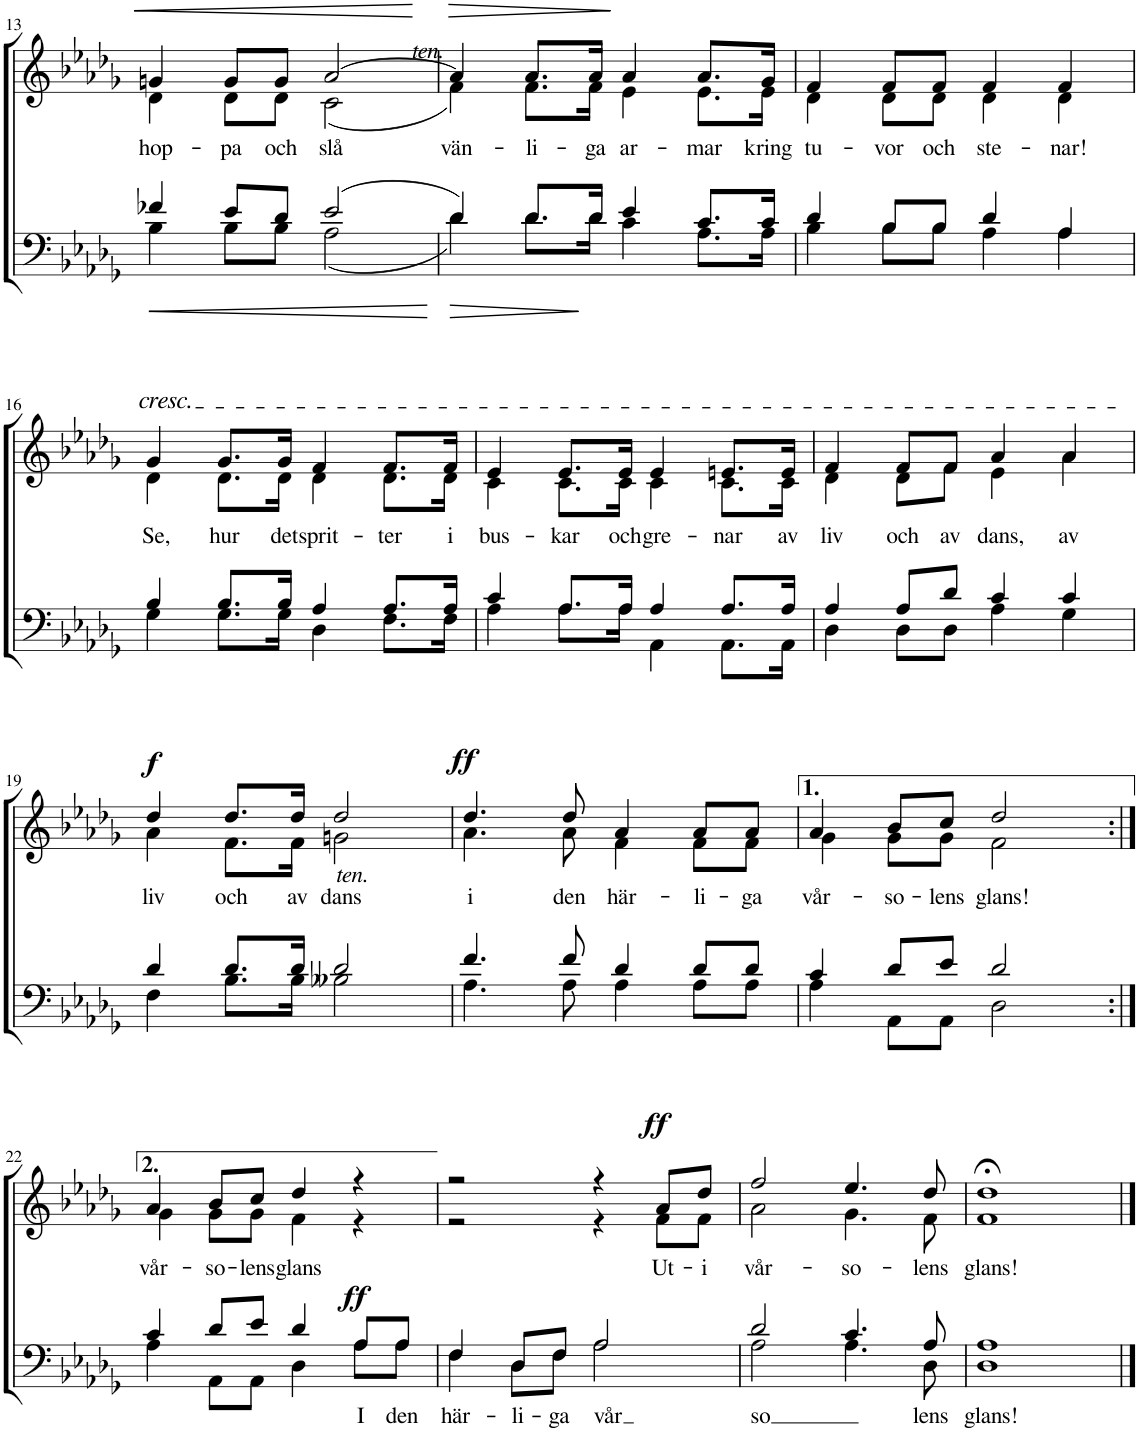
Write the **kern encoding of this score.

**kern	**text	**dynam	**kern	**text	**dynam
*part2	*part2	*part2	*part1	*part1	*part1
*staff2	*staff2	*staff2	*staff1	*staff1	*staff1
*I"T B	*	*	*I"S A	*	*
!!LO:PB:g=z
*clefF4	*	*	*clefG2	*	*
*k[b-e-a-d-g-]	*	*	*k[b-e-a-d-g-]	*	*
*M4/4	*	*	*M4/4	*	*
*met(c)	*	*	*met(c)	*	*
=13	=13	=13	=13	=13	=13
!	!	!LO:HP:b	!	!LO:LY:b	!LO:HP:b
*^	*	*	*^	*	*
4f-X/	4B-\	.	<	4gn/	4d-\	hop-	<
!	!	!	!	!	!	!LO:LY:b	!
8e-/L	8B-\L	.	.	8g/L	8d-\L	-pa	.
!	!	!	!	!	!	!LO:LY:b	!
8d-/J	8B-\J	.	.	8g/J	8d-\J	och	.
!	!	!	!	!	!	!LO:LY:b	!
(2e-/	(2A-\	.	.	[2a-/	(2c\	slå	.
*v	*v	*	*	*	*	*	*
*	*	*	*v	*v	*	*
.	.	[	.	.	[
=14	=14	=14	=14	=14	=14
!	!	!	!LO:TX:b:i:t=ten.	!	!
!	!	!LO:HP:b	!	!LO:LY:b	!LO:HP:b
*^	*	*	*^	*	*
4d-/)	4d-\)	.	>	4a-/]	4f\)	vän-	>
!	!	!	!	!	!	!LO:LY:b	!
8.d-/L	8.d-\L	.	.	8.a-/L	8.f\L	-li-	.
!	!	!	!	!	!	!LO:LY:b	!
16d-/Jk	16d-\Jk	.	]	16a-/Jk	16f\Jk	-ga	.
!	!	!	!	!	!	!LO:LY:b	!
4e-/	4c\	.	.	4a-/	4e-\	ar-	]
!	!	!	!	!	!	!LO:LY:b	!
8.c/L	8.A-\L	.	.	8.a-/L	8.e-\L	-mar	.
!	!	!	!	!	!	!LO:LY:b	!
16c/Jk	16A-\Jk	.	.	16g-/Jk	16e-\Jk	kring	.
=15	=15	=15	=15	=15	=15	=15	=15
!	!	!	!	!	!	!LO:LY:b	!
4d-/	4B-\	.	.	4f/	4d-\	tu-	.
!	!	!	!	!	!	!LO:LY:b	!
8B-/L	8B-\L	.	.	8f/L	8d-\L	-vor	.
!	!	!	!	!	!	!LO:LY:b	!
8B-/J	8B-\J	.	.	8f/J	8d-\J	och	.
!	!	!	!	!	!	!LO:LY:b	!
4d-/	4A-\	.	.	4f/	4d-\	ste-	.
!	!	!	!	!	!	!LO:LY:b	!
4A-/	4A-\	.	.	4f/	4d-\	-nar!	.
!!LO:LB:g=z	!!
=16	=16	=16	=16	=16	=16	=16	=16
!	!	!	!	!LO:TX:a:i:t=cresc.	!	!	!
!	!	!	!	!	!	!LO:LY:b	!
4B-/	4G-\	.	.	4g-/	4d-\	Se,	.
!	!	!	!	!	!	!LO:LY:b	!
8.B-/L	8.G-\L	.	.	8.g-/L	8.d-\L	hur	.
!	!	!	!	!	!	!LO:LY:b	!
16B-/Jk	16G-\Jk	.	.	16g-/Jk	16d-\Jk	det	.
!	!	!	!	!	!	!LO:LY:b	!
4A-/	4D-\	.	.	4f/	4d-\	sprit-	.
!	!	!	!	!	!	!LO:LY:b	!
8.A-/L	8.F\L	.	.	8.f/L	8.d-\L	-ter	.
!	!	!	!	!	!	!LO:LY:b	!
16A-/Jk	16F\Jk	.	.	16f/Jk	16d-\Jk	i	.
=17	=17	=17	=17	=17	=17	=17	=17
!	!	!	!	!	!	!LO:LY:b	!
4c/	4A-\	.	.	4e-/	4c\	bus-	.
!	!	!	!	!	!	!LO:LY:b	!
8.A-/L	8.A-\L	.	.	8.e-/L	8.c\L	-kar	.
!	!	!	!	!	!	!LO:LY:b	!
16A-/Jk	16A-\Jk	.	.	16e-/Jk	16c\Jk	och	.
!	!	!	!	!	!	!LO:LY:b	!
4A-/	4AA-\	.	.	4e-/	4c\	gre-	.
!	!	!	!	!	!	!LO:LY:b	!
8.A-/L	8.AA-\L	.	.	8.en/L	8.c\L	-nar	.
!	!	!	!	!	!	!LO:LY:b	!
16A-/Jk	16AA-\Jk	.	.	16e/Jk	16c\Jk	av	.
=18	=18	=18	=18	=18	=18	=18	=18
!	!	!	!	!	!	!LO:LY:b	!
4A-/	4D-\	.	.	4f/	4d-\	liv	.
!	!	!	!	!	!	!LO:LY:b	!
8A-/L	8D-\L	.	.	8f/L	8d-\L	och	.
!	!	!	!	!	!	!LO:LY:b	!
8d-/J	8D-\J	.	.	8f/J	8f\J	av	.
!	!	!	!	!	!	!LO:LY:b	!
4c/	4A-\	.	.	4a-/	4e-\	dans,	.
!	!	!	!	!	!	!LO:LY:b	!
4c/	4G-\	.	.	4a-/	4a-\	av	.
!!LO:LB:g=z	!!
=19	=19	=19	=19	=19	=19	=19	=19
!	!	!	!	!	!	!LO:LY:b	!LO:DY:a
4d-/	4F\	.	.	4dd-/	4a-\	liv	f
!	!	!	!	!	!	!LO:LY:b	!
8.d-/L	8.B-\L	.	.	8.dd-/L	8.f\L	och	.
!	!	!	!	!	!	!LO:LY:b	!
16d-/Jk	16B-\Jk	.	.	16dd-/Jk	16f\Jk	av	.
!	!	!	!	!LO:TX:b:i:t=ten.	!	!	!
!	!	!	!	!	!	!LO:LY:b	!
2d-/	2B--X\	.	.	2dd-/	2gn\	dans	.
=20	=20	=20	=20	=20	=20	=20	=20
!	!	!	!	!	!	!LO:LY:b	!LO:DY:a
4.f/	4.A-\	.	.	4.dd-/	4.a-\	i	ff
!	!	!	!	!	!	!LO:LY:b	!
8f/	8A-\	.	.	8dd-/	8a-\	den	.
!	!	!	!	!	!	!LO:LY:b	!
4d-/	4A-\	.	.	4a-/	4f\	här-	.
!	!	!	!	!	!	!LO:LY:b	!
8d-/L	8A-\L	.	.	8a-/L	8f\L	-li-	.
!	!	!	!	!	!	!LO:LY:b	!
8d-/J	8A-\J	.	.	8a-/J	8f\J	-ga	.
=21	=21	=21	=21	=21	=21	=21	=21
!	!	!	!	!	!	!LO:LY:b	!
4c/	4A-\	.	.	4a-/	4g-\	vår-	.
!	!	!	!	!	!	!LO:LY:b	!
8d-/L	8AA-\L	.	.	8b-/L	8g-\L	-so-	.
!	!	!	!	!	!	!LO:LY:b	!
8e-/J	8AA-\J	.	.	8cc/J	8g-\J	-lens	.
!	!	!	!	!	!	!LO:LY:b	!
2d-/	2D-\	.	.	2dd-/	2f\	glans!	.
!!LO:LB:g=z	!!
=22:|!	=22:|!	=22:|!	=22:|!	=22:|!	=22:|!	=22:|!	=22:|!
!	!	!	!	!	!	!LO:LY:b	!
4c/	4A-\	.	.	4a-/	4g-\	vår-	.
!	!	!	!	!	!	!LO:LY:b	!
8d-/L	8AA-\L	.	.	8b-/L	8g-\L	-so-	.
!	!	!	!	!	!	!LO:LY:b	!
8e-/J	8AA-\J	.	.	8cc/J	8g-\J	-lens	.
!	!	!	!	!	!	!LO:LY:b	!
4d-/	4D-\	.	.	4dd-/	4f\	glans	.
!	!	!LO:LY:b	!LO:DY:a	!	!	!	!
8A-/L	8A-\L	I	ff	4r	4r	.	.
!	!	!LO:LY:b	!	!	!	!	!
8A-/J	8A-\J	den	.	.	.	.	.
=23	=23	=23	=23	=23	=23	=23	=23
!	!	!LO:LY:b	!	!	!	!	!
4F/	4F\	här-	.	2r	2r	.	.
!	!	!LO:LY:b	!	!	!	!	!
8D-/L	8D-\L	-li-	.	.	.	.	.
!	!	!LO:LY:b	!	!	!	!	!
8F/J	8F\J	-ga	.	.	.	.	.
!	!	!LO:LY:b	!	!	!	!	!
2A-/	2A-\	vår	.	4r	4r	.	.
!	!	!	!	!	!	!LO:LY:b	!LO:DY:a
.	.	.	.	8a-/L	8f\L	Ut-	ff
!	!	!	!	!	!	!LO:LY:b	!
.	.	.	.	8dd-/J	8f\J	-i	.
=24	=24	=24	=24	=24	=24	=24	=24
!	!	!LO:LY:b	!	!	!	!LO:LY:b	!
2d-/	2A-\	so	.	2ff/	2a-\	vår-	.
!	!	!	!	!	!	!LO:LY:b	!
4.c/	4.A-\	.	.	4.ee-/	4.g-\	-so-	.
!	!	!LO:LY:b	!	!	!	!LO:LY:b	!
8A-/	8D-\	lens	.	8dd-/	8f\	-lens	.
=25	=25	=25	=25	=25	=25	=25	=25
!	!	!LO:LY:b	!	!	!	!LO:LY:b	!
1A-	1D-	glans!	.	1dd-;<	1f	glans!	.
*v	*v	*	*	*	*	*	*
*	*	*	*v	*v	*	*
==	==	==	==	==	==
*-	*-	*-	*-	*-	*-
